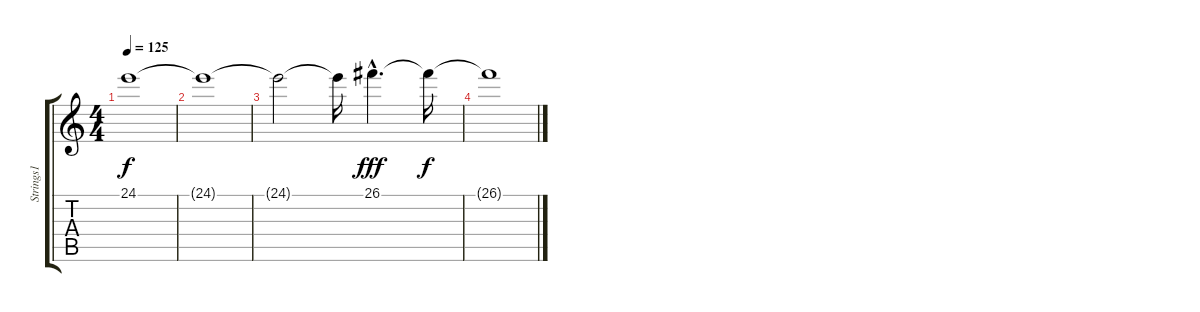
\track ("Strings1" "Strings1") {instrument stringensemble1}
\staff {score tabs}
\tuning (E4 B3 G3 D3 A2 E2) {hide}
\ts (4 4)
\tempo 125
\clef g2
\ks c
24.1{t}.1{dy f} |
24.1{t}.1 |
24.1{t}.2 24.1{t}.16 26.1{hac}.4{d dy fff} 26.1{t}.16{dy f} |
26.1{t}.1
